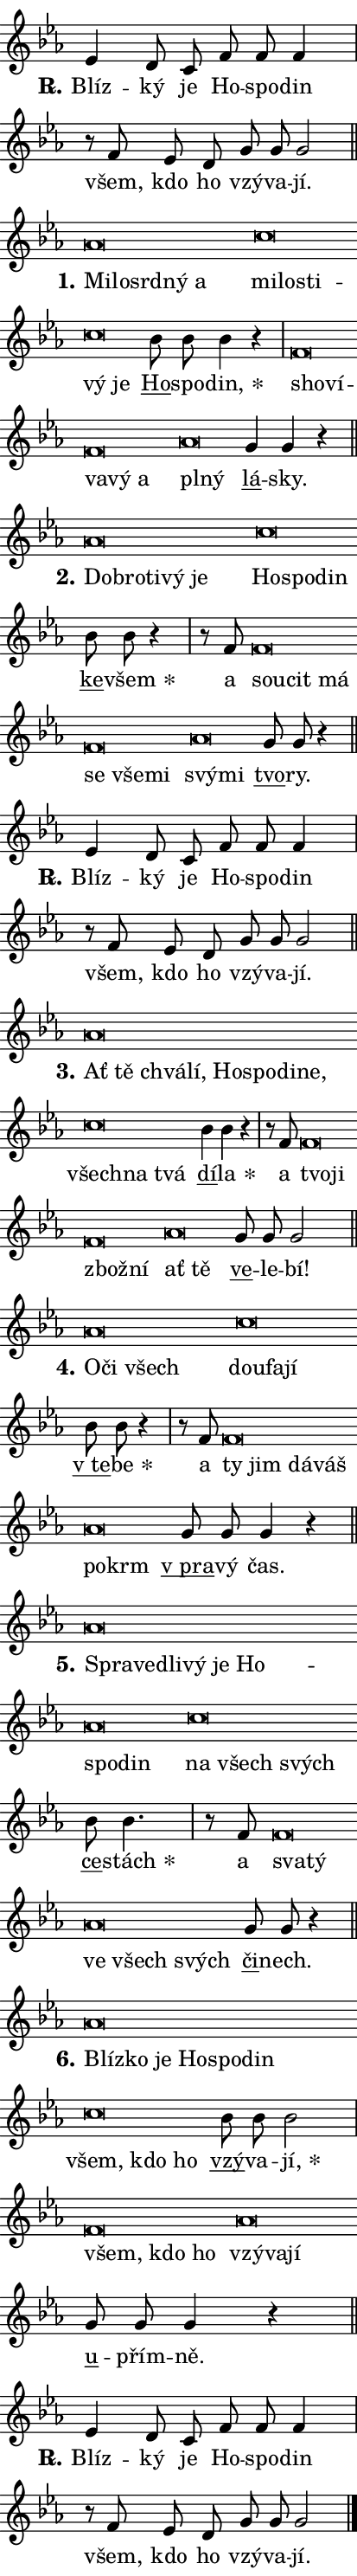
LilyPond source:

\version "2.24.0"
\header { tagline = "" }
\paper {
  indent = 0\cm
  top-margin = 0\cm
  right-margin = 0\cm
  bottom-margin = 0\cm
  left-margin = 0\cm
  paper-width = 7\cm
  page-breaking = #ly:one-page-breaking
  system-system-spacing.basic-distance = #11
  score-system-spacing.basic-distance = #11
  ragged-last = ##f
}


%% Author: Thomas Morley
%% https://lists.gnu.org/archive/html/lilypond-user/2020-05/msg00002.html
#(define (line-position grob)
"Returns position of @var[grob} in current system:
   @code{'start}, if at first time-step
   @code{'end}, if at last time-step
   @code{'middle} otherwise
"
  (let* ((col (ly:item-get-column grob))
         (ln (ly:grob-object col 'left-neighbor))
         (rn (ly:grob-object col 'right-neighbor))
         (col-to-check-left (if (ly:grob? ln) ln col))
         (col-to-check-right (if (ly:grob? rn) rn col))
         (break-dir-left
           (and
             (ly:grob-property col-to-check-left 'non-musical #f)
             (ly:item-break-dir col-to-check-left)))
         (break-dir-right
           (and
             (ly:grob-property col-to-check-right 'non-musical #f)
             (ly:item-break-dir col-to-check-right))))
        (cond ((eqv? 1 break-dir-left) 'start)
              ((eqv? -1 break-dir-right) 'end)
              (else 'middle))))

#(define (tranparent-at-line-position vctor)
  (lambda (grob)
  "Relying on @code{line-position} select the relevant enry from @var{vctor}.
Used to determine transparency,"
    (case (line-position grob)
      ((end) (not (vector-ref vctor 0)))
      ((middle) (not (vector-ref vctor 1)))
      ((start) (not (vector-ref vctor 2))))))

noteHeadBreakVisibility =
#(define-music-function (break-visibility)(vector?)
"Makes @code{NoteHead}s transparent relying on @var{break-visibility}"
#{
  \override NoteHead.transparent =
    #(tranparent-at-line-position break-visibility)
#})

#(define delete-ledgers-for-transparent-note-heads
  (lambda (grob)
    "Reads whether a @code{NoteHead} is transparent.
If so this @code{NoteHead} is removed from @code{'note-heads} from
@var{grob}, which is supposed to be @code{LedgerLineSpanner}.
As a result ledgers are not printed for this @code{NoteHead}"
    (let* ((nhds-array (ly:grob-object grob 'note-heads))
           (nhds-list
             (if (ly:grob-array? nhds-array)
                 (ly:grob-array->list nhds-array)
                 '()))
           ;; Relies on the transparent-property being done before
           ;; Staff.LedgerLineSpanner.after-line-breaking is executed.
           ;; This is fragile ...
           (to-keep
             (remove
               (lambda (nhd)
                 (ly:grob-property nhd 'transparent #f))
               nhds-list)))
      ;; TODO find a better method to iterate over grob-arrays, similiar
      ;; to filter/remove etc for lists
      ;; For now rebuilt from scratch
      (set! (ly:grob-object grob 'note-heads)  '())
      (for-each
        (lambda (nhd)
          (ly:pointer-group-interface::add-grob grob 'note-heads nhd))
        to-keep))))

hideNotes = {
  \noteHeadBreakVisibility #begin-of-line-visible
}
unHideNotes = {
  \noteHeadBreakVisibility #all-visible
}

% work-around for resetting accidentals
% https://lilypond.org/doc/v2.23/Documentation/notation/displaying-rhythms#unmetered-music
cadenzaMeasure = {
  \cadenzaOff
  \partial 1024 s1024
  \cadenzaOn
}

#(define-markup-command (accent layout props text) (markup?)
  "Underline accented syllable"
  (interpret-markup layout props
    #{\markup \override #'(offset . 4.3) \underline { #text }#}))

responsum = \markup \concat {
  "R" \hspace #-1.05 \path #0.1 #'((moveto 0 0.07) (lineto 0.9 0.8)) \hspace #0.05 "."
}

\layout {
    \context {
        \Staff
        \remove "Time_signature_engraver"
        \override LedgerLineSpanner.after-line-breaking = #delete-ledgers-for-transparent-note-heads
    }
    \context {
        \Voice {
            \override NoteHead.output-attributes = #'((class . "notehead"))
            \override Hairpin.height = #0.55
        }
    }
    \context {
        \Lyrics {
            \override StanzaNumber.output-attributes = #'((class . "stanzanumber"))
            \override LyricSpace.minimum-distance = #0.9
            \override LyricText.font-name = #"TeX Gyre Schola"
            \override LyricText.font-size = 1
            \override StanzaNumber.font-name = #"TeX Gyre Schola Bold"
            \override StanzaNumber.font-size = 1
        }
    }
}

% magnetic-lyrics.ily
%
%   written by
%     Jean Abou Samra <jean@abou-samra.fr>
%     Werner Lemberg <wl@gnu.org>
%
%   adapted by
%     Jiri Hon <jiri.hon@gmail.com>
%
% Version 2022-Apr-15

% https://www.mail-archive.com/lilypond-user@gnu.org/msg149350.html

#(define (Left_hyphen_pointer_engraver context)
   "Collect syllable-hyphen-syllable occurrences in lyrics and store
them in properties.  This engraver only looks to the left.  For
example, if the lyrics input is @code{foo -- bar}, it does the
following.

@itemize @bullet
@item
Set the @code{text} property of the @code{LyricHyphen} grob between
@q{foo} and @q{bar} to @code{foo}.

@item
Set the @code{left-hyphen} property of the @code{LyricText} grob with
text @q{foo} to the @code{LyricHyphen} grob between @q{foo} and
@q{bar}.
@end itemize

Use this auxiliary engraver in combination with the
@code{lyric-@/text::@/apply-@/magnetic-@/offset!} hook."
   (let ((hyphen #f)
         (text #f))
     (make-engraver
      (acknowledgers
       ((lyric-syllable-interface engraver grob source-engraver)
        (set! text grob)))
      (end-acknowledgers
       ((lyric-hyphen-interface engraver grob source-engraver)
        ;(when (not (grob::has-interface grob 'lyric-space-interface))
          (set! hyphen grob)));)
      ((stop-translation-timestep engraver)
       (when (and text hyphen)
         (ly:grob-set-object! text 'left-hyphen hyphen))
       (set! text #f)
       (set! hyphen #f)))))

#(define (lyric-text::apply-magnetic-offset! grob)
   "If the space between two syllables is less than the value in
property @code{LyricText@/.details@/.squash-threshold}, move the right
syllable to the left so that it gets concatenated with the left
syllable.

Use this function as a hook for
@code{LyricText@/.after-@/line-@/breaking} if the
@code{Left_@/hyphen_@/pointer_@/engraver} is active."
   (let ((hyphen (ly:grob-object grob 'left-hyphen #f)))
     (when hyphen
       (let ((left-text (ly:spanner-bound hyphen LEFT)))
         (when (grob::has-interface left-text 'lyric-syllable-interface)
           (let* ((common (ly:grob-common-refpoint grob left-text X))
                  (this-x-ext (ly:grob-extent grob common X))
                  (left-x-ext
                   (begin
                     ;; Trigger magnetism for left-text.
                     (ly:grob-property left-text 'after-line-breaking)
                     (ly:grob-extent left-text common X)))
                  ;; `delta` is the gap width between two syllables.
                  (delta (- (interval-start this-x-ext)
                            (interval-end left-x-ext)))
                  (details (ly:grob-property grob 'details))
                  (threshold (assoc-get 'squash-threshold details 0.2)))
             (when (< delta threshold)
               (let* (;; We have to manipulate the input text so that
                      ;; ligatures crossing syllable boundaries are not
                      ;; disabled.  For languages based on the Latin
                      ;; script this is essentially a beautification.
                      ;; However, for non-Western scripts it can be a
                      ;; necessity.
                      (lt (ly:grob-property left-text 'text))
                      (rt (ly:grob-property grob 'text))
                      (is-space (grob::has-interface hyphen 'lyric-space-interface))
                      (space (if is-space " " ""))
                      (space-markup (grob-interpret-markup grob " "))
                      (space-size (interval-length (ly:stencil-extent space-markup X)))
                      (extra-delta (if is-space space-size 0))
                      ;; Append new syllable.
                      (ltrt-space (if (and (string? lt) (string? rt))
                                (string-append lt space rt)
                                (make-concat-markup (list lt space rt))))
                      ;; Right-align `ltrt` to the right side.
                      (ltrt-space-markup (grob-interpret-markup
                               grob
                               (make-translate-markup
                                (cons (interval-length this-x-ext) 0)
                                (make-right-align-markup ltrt-space)))))
                 (begin
                   ;; Don't print `left-text`.
                   (ly:grob-set-property! left-text 'stencil #f)
                   ;; Set text and stencil (which holds all collected
                   ;; syllables so far) and shift it to the left.
                   (ly:grob-set-property! grob 'text ltrt-space)
                   (ly:grob-set-property! grob 'stencil ltrt-space-markup)
                   (ly:grob-translate-axis! grob (- (- delta extra-delta)) X))))))))))


#(define (lyric-hyphen::displace-bounds-first grob)
   ;; Make very sure this callback isn't triggered too early.
   (let ((left (ly:spanner-bound grob LEFT))
         (right (ly:spanner-bound grob RIGHT)))
     (ly:grob-property left 'after-line-breaking)
     (ly:grob-property right 'after-line-breaking)
     (ly:lyric-hyphen::print grob)))

squashThreshold = #0.4

\layout {
  \context {
    \Lyrics
    \consists #Left_hyphen_pointer_engraver
    \override LyricText.after-line-breaking =
      #lyric-text::apply-magnetic-offset!
    \override LyricHyphen.stencil = #lyric-hyphen::displace-bounds-first
    \override LyricText.details.squash-threshold = \squashThreshold
    \override LyricHyphen.minimum-distance = 0
    \override LyricHyphen.minimum-length = \squashThreshold
  }
}

squash = \override LyricText.details.squash-threshold = 9999
unSquash = \override LyricText.details.squash-threshold = \squashThreshold

left = \override LyricText.self-alignment-X = #LEFT
unLeft = \revert LyricText.self-alignment-X

starOffset = #(lambda (grob) 
                (let ((x_offset (ly:self-alignment-interface::aligned-on-x-parent grob)))
                  (if (= x_offset 0) 0 (+ x_offset 1.2))))

star = #(define-music-function (syllable)(string?)
"Append star separator at the end of a syllable"
#{
  \once \override LyricText.X-offset = #starOffset
  \lyricmode { \markup {
    #syllable
    \override #'((font-name . "TeX Gyre Schola Bold")) \hspace #0.2 \lower #0.65 \larger "*"
  } }
#})

starAccent = #(define-music-function (syllable)(string?)
"Append star separator at the end of a syllable and make accent"
#{
  \once \override LyricText.X-offset = #starOffset
  \lyricmode { \markup {
    \accent #syllable
    \override #'((font-name . "TeX Gyre Schola Bold")) \hspace #0.2 \lower #0.65 \larger "*"
  } }
#})

breath = #(define-music-function (syllable)(string?)
"Append breathing indicator at the end of a syllable"
#{
  \lyricmode { \markup { #syllable "+" } }
#})

optionalBreath = #(define-music-function (syllable)(string?)
"Append optional breathing indicator at the end of a syllable"
#{
  \lyricmode { \markup { #syllable "(+)" } }
#})


\score {
    <<
        \new Voice = "melody" { \cadenzaOn \key es \major \relative { es'4 d8 c f f f4 \cadenzaMeasure \bar "|" r8 f es d \bar "" g g g2 \cadenzaMeasure \bar "||" \break } }
        \new Lyrics \lyricsto "melody" { \lyricmode { \set stanza = \responsum
Blíz -- ký je Ho -- spo -- din všem, kdo ho vzý -- va -- jí. } }
    >>
    \layout {}
}

\score {
    <<
        \new Voice = "melody" { \cadenzaOn \key es \major \relative { as'\breve*1/16 \hideNotes \breve*1/16 \bar "" \breve*1/16 \bar "" \breve*1/16 \breve*1/16 \bar "" \unHideNotes c\breve*1/16 \hideNotes \breve*1/16 \bar "" \breve*1/16 \bar "" \breve*1/16 \breve*1/16 \bar "" \unHideNotes \bar "" bes8 bes bes4 r \cadenzaMeasure \bar "|" f\breve*1/16 \hideNotes \breve*1/16 \bar "" \breve*1/16 \bar "" \breve*1/16 \breve*1/16 \bar "" \unHideNotes as\breve*1/16 \hideNotes \breve*1/16 \bar "" \unHideNotes \bar "" g4 g r \cadenzaMeasure \bar "||" \break } }
        \new Lyrics \lyricsto "melody" { \lyricmode { \set stanza = "1."
\left Mi -- \squash lo -- srd -- ný a \left \unLeft \unSquash mi -- \squash lo -- sti -- vý je \unLeft \unSquash \markup \accent Ho -- spo -- \star din, \left sho -- \squash ví -- va -- vý a \left \unLeft \unSquash pl -- \squash ný \unLeft \unSquash \markup \accent lá -- sky. } }
    >>
    \layout {}
}

\score {
    <<
        \new Voice = "melody" { \cadenzaOn \key es \major \relative { as'\breve*1/16 \hideNotes \breve*1/16 \bar "" \breve*1/16 \bar "" \breve*1/16 \breve*1/16 \bar "" \unHideNotes c\breve*1/16 \hideNotes \breve*1/16 \breve*1/16 \bar "" \unHideNotes \bar "" bes8 bes r4 \cadenzaMeasure \bar "|" r8 f8 f\breve*1/16 \hideNotes \breve*1/16 \bar "" \breve*1/16 \bar "" \breve*1/16 \bar "" \breve*1/16 \breve*1/16 \bar "" \unHideNotes as\breve*1/16 \hideNotes \breve*1/16 \bar "" \unHideNotes \bar "" g8 g r4 \cadenzaMeasure \bar "||" \break } }
        \new Lyrics \lyricsto "melody" { \lyricmode { \set stanza = "2."
\left Dob -- \squash ro -- ti -- vý je \left \unLeft \unSquash Ho -- \squash spo -- din \unLeft \unSquash \markup \accent ke -- \star všem a \left sou -- \squash cit má se vše -- mi \left \unLeft \unSquash svý -- \squash mi \unLeft \unSquash \markup \accent tvo -- ry. } }
    >>
    \layout {}
}

\score {
    <<
        \new Voice = "melody" { \cadenzaOn \key es \major \relative { es'4 d8 c f f f4 \cadenzaMeasure \bar "|" r8 f es d \bar "" g g g2 \cadenzaMeasure \bar "||" \break } }
        \new Lyrics \lyricsto "melody" { \lyricmode { \set stanza = \responsum
Blíz -- ký je Ho -- spo -- din všem, kdo ho vzý -- va -- jí. } }
    >>
    \layout {}
}

\score {
    <<
        \new Voice = "melody" { \cadenzaOn \key es \major \relative { as'\breve*1/16 \hideNotes \breve*1/16 \bar "" \breve*1/16 \bar "" \breve*1/16 \bar "" \breve*1/16 \bar "" \breve*1/16 \bar "" \breve*1/16 \breve*1/16 \bar "" \unHideNotes c\breve*1/16 \hideNotes \breve*1/16 \breve*1/16 \bar "" \unHideNotes \bar "" bes4 bes r \cadenzaMeasure \bar "|" r8 f8 f\breve*1/16 \hideNotes \breve*1/16 \bar "" \breve*1/16 \breve*1/16 \bar "" \unHideNotes as\breve*1/16 \hideNotes \breve*1/16 \bar "" \unHideNotes \bar "" g8 g g2 \cadenzaMeasure \bar "||" \break } }
        \new Lyrics \lyricsto "melody" { \lyricmode { \set stanza = "3."
\left Ať \squash tě chvá -- lí, Ho -- spo -- di -- ne, \left \unLeft \unSquash všech -- \squash na tvá \unLeft \unSquash \markup \accent dí -- \star la a \left tvo -- \squash ji zbož -- ní \left \unLeft \unSquash ať \squash tě \unLeft \unSquash \markup \accent ve -- le -- bí! } }
    >>
    \layout {}
}

\score {
    <<
        \new Voice = "melody" { \cadenzaOn \key es \major \relative { as'\breve*1/16 \hideNotes \breve*1/16 \breve*1/16 \bar "" \unHideNotes c\breve*1/16 \hideNotes \breve*1/16 \breve*1/16 \bar "" \unHideNotes \bar "" bes8 bes r4 \cadenzaMeasure \bar "|" r8 f8 f\breve*1/16 \hideNotes \breve*1/16 \bar "" \breve*1/16 \breve*1/16 \bar "" \unHideNotes as\breve*1/16 \hideNotes \breve*1/16 \bar "" \unHideNotes \bar "" g8 g g4 r \cadenzaMeasure \bar "||" \break } }
        \new Lyrics \lyricsto "melody" { \lyricmode { \set stanza = "4."
\left O -- \squash či všech \left \unLeft \unSquash dou -- \squash fa -- jí \unLeft \unSquash \markup \accent "v te" -- \star be a \left ty \squash jim dá -- váš \left \unLeft \unSquash po -- \squash krm \unLeft \unSquash \markup \accent "v pra" -- vý čas. } }
    >>
    \layout {}
}

\score {
    <<
        \new Voice = "melody" { \cadenzaOn \key es \major \relative { as'\breve*1/16 \hideNotes \breve*1/16 \bar "" \breve*1/16 \bar "" \breve*1/16 \bar "" \breve*1/16 \bar "" \breve*1/16 \bar "" \breve*1/16 \breve*1/16 \bar "" \unHideNotes c\breve*1/16 \hideNotes \breve*1/16 \breve*1/16 \bar "" \unHideNotes \bar "" bes8 bes4. \cadenzaMeasure \bar "|" r8 f8 f\breve*1/16 \hideNotes \breve*1/16 \bar "" \unHideNotes as\breve*1/16 \hideNotes \breve*1/16 \breve*1/16 \bar "" \unHideNotes \bar "" g8 g r4 \cadenzaMeasure \bar "||" \break } }
        \new Lyrics \lyricsto "melody" { \lyricmode { \set stanza = "5."
\left Spra -- \squash ve -- dli -- vý je Ho -- spo -- din \left \unLeft \unSquash na \squash všech svých \unLeft \unSquash \markup \accent ce -- \star stách a \left sva -- \squash tý \left \unLeft \unSquash ve \squash všech svých \unLeft \unSquash \markup \accent či -- nech. } }
    >>
    \layout {}
}

\score {
    <<
        \new Voice = "melody" { \cadenzaOn \key es \major \relative { as'\breve*1/16 \hideNotes \breve*1/16 \bar "" \breve*1/16 \bar "" \breve*1/16 \bar "" \breve*1/16 \breve*1/16 \bar "" \unHideNotes c\breve*1/16 \hideNotes \breve*1/16 \breve*1/16 \bar "" \unHideNotes \bar "" bes8 bes bes2 \cadenzaMeasure \bar "|" f\breve*1/16 \hideNotes \breve*1/16 \breve*1/16 \bar "" \unHideNotes as\breve*1/16 \hideNotes \breve*1/16 \breve*1/16 \bar "" \unHideNotes \bar "" g8 g g4 r \cadenzaMeasure \bar "||" \break } }
        \new Lyrics \lyricsto "melody" { \lyricmode { \set stanza = "6."
\left Blíz -- \squash ko je Ho -- spo -- din \left \unLeft \unSquash všem, \squash kdo ho \unLeft \unSquash \markup \accent vzý -- va -- \star jí, \left všem, \squash kdo ho \left \unLeft \unSquash vzý -- \squash va -- jí \unLeft \unSquash \markup \accent u -- přím -- ně. } }
    >>
    \layout {}
}

\score {
    <<
        \new Voice = "melody" { \cadenzaOn \key es \major \relative { es'4 d8 c f f f4 \cadenzaMeasure \bar "|" r8 f es d \bar "" g g g2 \cadenzaMeasure \bar "||" \break } \bar "|." }
        \new Lyrics \lyricsto "melody" { \lyricmode { \set stanza = \responsum
Blíz -- ký je Ho -- spo -- din všem, kdo ho vzý -- va -- jí. } }
    >>
    \layout {}
}
